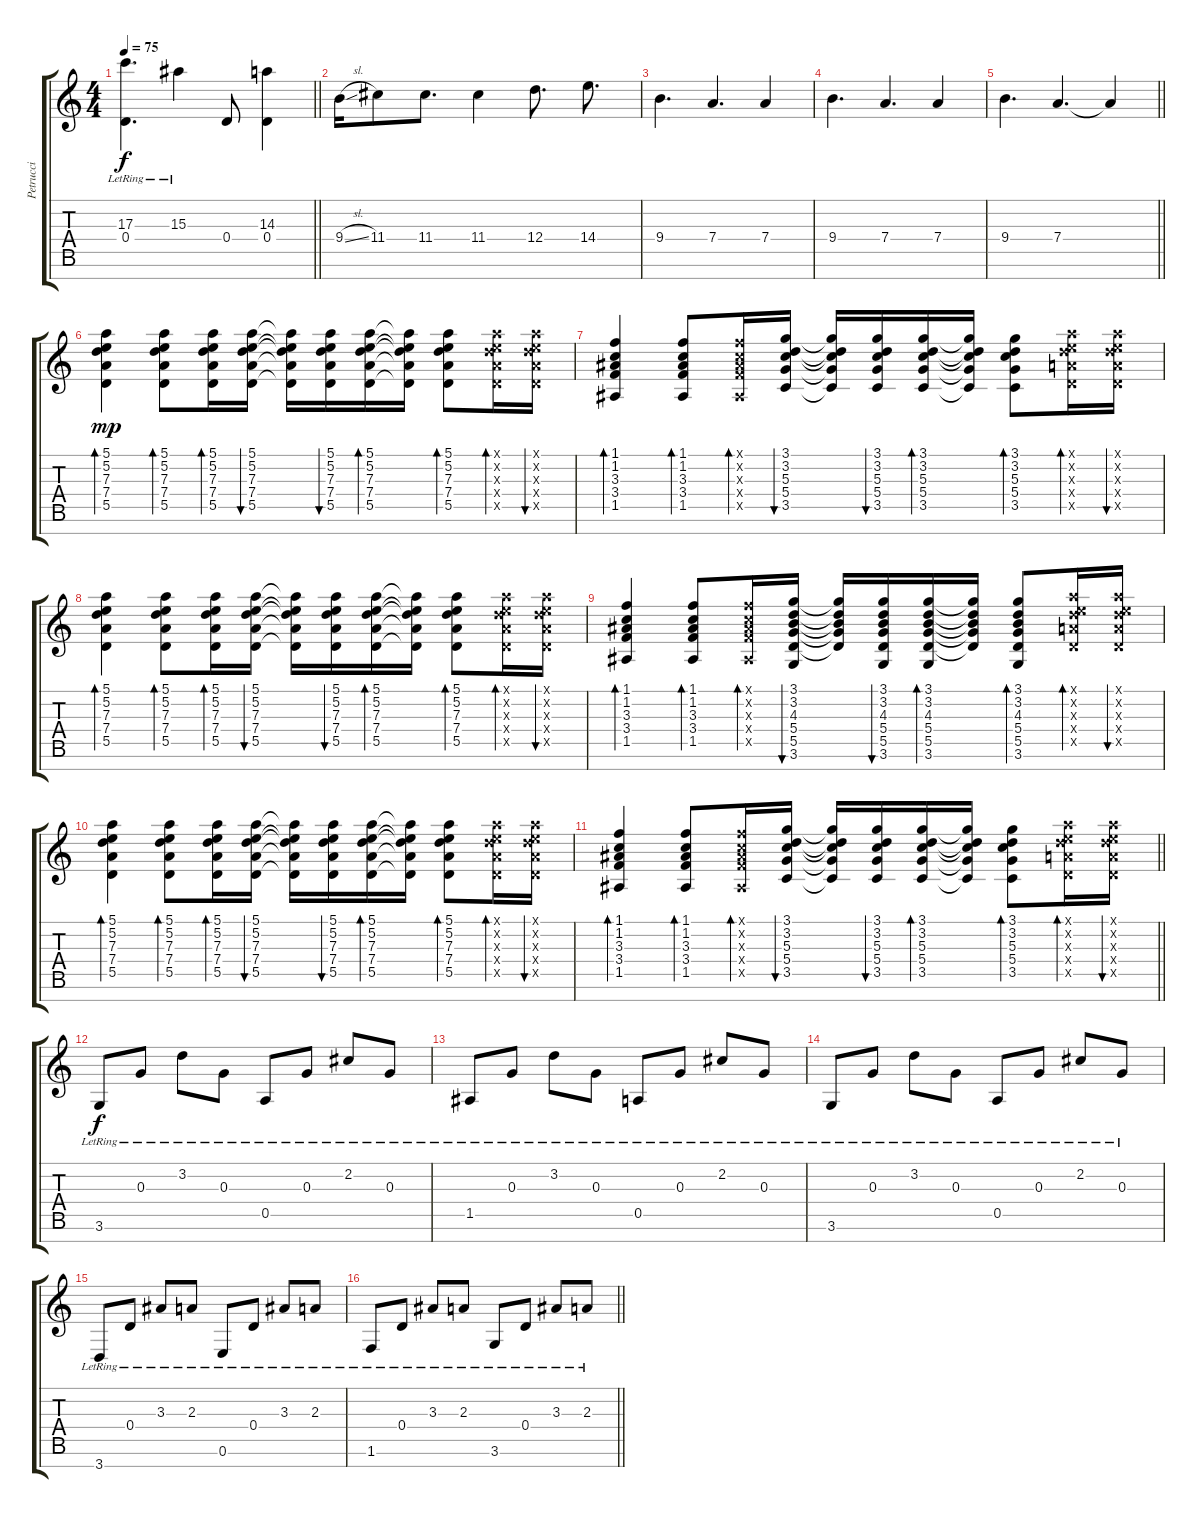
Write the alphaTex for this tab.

\track ("Petrucci" "Petrucci") {instrument electricguitarjazz}
\staff {score tabs}
\tuning (E4 B3 G3 D3 A2 E2 B1) {hide}
\ts (4 4)
\tempo 75
\clef g2
\barLineRight lightlight
\ks c
(17.3 0.4{lr}).4{d dy f} 15.3{lr}.4 0.4.8 (14.3 0.4).4 |
9.4{sl}.16 11.4.8 11.4.8{d} 11.4.4 12.4.8{d} 14.4.8{d} |
9.4.4{d} 7.4.4{d} 7.4.4 |
9.4.4{d} 7.4.4{d} 7.4.4 |
\barLineRight lightlight
9.4.4{d} 7.4.4{d} 7.4{t}.4 |
(5.1 5.2 7.3 7.4 5.5).4{bd 60 dy mp volume 7} (5.1 5.2 7.3 7.4 5.5).8{bd 60} (5.1 5.2 7.3 7.4 5.5).16{bd 60} (5.1 5.2 7.3 7.4 5.5).16{bu 60} (5.1{t} 5.2{t} 7.3{t} 7.4{t} 5.5{t}).16 (5.1 5.2 7.3 7.4 5.5).16{bu 60} (5.1 5.2 7.3 7.4 5.5).16{bd 60} (5.1{t} 5.2{t} 7.3{t} 7.4{t} 5.5{t}).16 (5.1 5.2 7.3 7.4 5.5).8{bd 60} (5.1{x} 5.2{x} 7.3{x} 7.4{x} 5.5{x}).16{bd 60} (5.1{x} 5.2{x} 7.3{x} 7.4{x} 5.5{x}).16{bu 60} |
(1.1 1.2 3.3 3.4 1.5).4{bd 60} (1.1 1.2 3.3 3.4 1.5).8{bd 60} (1.1{x} 1.2{x} 3.3{x} 3.4{x} 1.5{x}).16{bd 60} (3.1 3.2 5.3 5.4 3.5).16{bu 60} (3.1{t} 3.2{t} 5.3{t} 5.4{t} 3.5{t}).16 (3.1 3.2 5.3 5.4 3.5).16{bu 60} (3.1 3.2 5.3 5.4 3.5).16{bd 60} (3.1{t} 3.2{t} 5.3{t} 5.4{t} 3.5{t}).16 (3.1 3.2 5.3 5.4 3.5).8{bd 60} (5.1{x} 5.2{x} 7.3{x} 7.4{x} 5.5{x}).16{bd 60} (5.1{x} 5.2{x} 7.3{x} 7.4{x} 5.5{x}).16{bu 60} |
(5.1 5.2 7.3 7.4 5.5).4{bd 60} (5.1 5.2 7.3 7.4 5.5).8{bd 60} (5.1 5.2 7.3 7.4 5.5).16{bd 60} (5.1 5.2 7.3 7.4 5.5).16{bu 60} (5.1{t} 5.2{t} 7.3{t} 7.4{t} 5.5{t}).16 (5.1 5.2 7.3 7.4 5.5).16{bu 60} (5.1 5.2 7.3 7.4 5.5).16{bd 60} (5.1{t} 5.2{t} 7.3{t} 7.4{t} 5.5{t}).16 (5.1 5.2 7.3 7.4 5.5).8{bd 60} (5.1{x} 5.2{x} 7.3{x} 7.4{x} 5.5{x}).16{bd 60} (5.1{x} 5.2{x} 7.3{x} 7.4{x} 5.5{x}).16{bu 60} |
(1.1 1.2 3.3 3.4 1.5).4{bd 60} (1.1 1.2 3.3 3.4 1.5).8{bd 60} (1.1{x} 1.2{x} 3.3{x} 3.4{x} 1.5{x}).16{bd 60} (3.1 3.2 4.3 5.4 5.5 3.6).16{bu 60} (3.1{t} 3.2{t} 4.3{t} 5.4{t} 5.5{t}).16 (3.1 3.2 4.3 5.4 5.5 3.6).16{bu 60} (3.1 3.2 4.3 5.4 5.5 3.6).16{bd 60} (3.1{t} 3.2{t} 4.3{t} 5.4{t} 5.5{t}).16 (3.1 3.2 4.3 5.4 5.5 3.6).8{bd 60} (5.1{x} 5.2{x} 7.3{x} 7.4{x} 5.5{x}).16{bd 60} (5.1{x} 5.2{x} 7.3{x} 7.4{x} 5.5{x}).16{bu 60} |
(5.1 5.2 7.3 7.4 5.5).4{bd 60} (5.1 5.2 7.3 7.4 5.5).8{bd 60} (5.1 5.2 7.3 7.4 5.5).16{bd 60} (5.1 5.2 7.3 7.4 5.5).16{bu 60} (5.1{t} 5.2{t} 7.3{t} 7.4{t} 5.5{t}).16 (5.1 5.2 7.3 7.4 5.5).16{bu 60} (5.1 5.2 7.3 7.4 5.5).16{bd 60} (5.1{t} 5.2{t} 7.3{t} 7.4{t} 5.5{t}).16 (5.1 5.2 7.3 7.4 5.5).8{bd 60} (5.1{x} 5.2{x} 7.3{x} 7.4{x} 5.5{x}).16{bd 60} (5.1{x} 5.2{x} 7.3{x} 7.4{x} 5.5{x}).16{bu 60} |
\barLineRight lightlight
(1.1 1.2 3.3 3.4 1.5).4{bd 60} (1.1 1.2 3.3 3.4 1.5).8{bd 60} (1.1{x} 1.2{x} 3.3{x} 3.4{x} 1.5{x}).16{bd 60} (3.1 3.2 5.3 5.4 3.5).16{bu 60} (3.1{t} 3.2{t} 5.3{t} 5.4{t} 3.5{t}).16 (3.1 3.2 5.3 5.4 3.5).16{bu 60} (3.1 3.2 5.3 5.4 3.5).16{bd 60} (3.1{t} 3.2{t} 5.3{t} 5.4{t} 3.5{t}).16 (3.1 3.2 5.3 5.4 3.5).8{bd 60} (5.1{x} 5.2{x} 7.3{x} 7.4{x} 5.5{x}).16{bd 60} (5.1{x} 5.2{x} 7.3{x} 7.4{x} 5.5{x}).16{bu 60} |
3.6{lr}.8{dy f} 0.3{lr}.8 3.2{lr}.8 0.3{lr}.8 0.5{lr}.8 0.3{lr}.8 2.2{lr}.8 0.3{lr}.8 |
1.5{lr}.8 0.3{lr}.8 3.2{lr}.8 0.3{lr}.8 0.5{lr}.8 0.3{lr}.8 2.2{lr}.8 0.3{lr}.8 |
3.6{lr}.8 0.3{lr}.8 3.2{lr}.8 0.3{lr}.8 0.5{lr}.8 0.3{lr}.8 2.2{lr}.8 0.3{lr}.8 |
3.7{lr}.8 0.4{lr}.8 3.3{lr}.8 2.3{lr}.8 0.6{lr}.8 0.4{lr}.8 3.3{lr}.8 2.3{lr}.8 |
\barLineRight lightlight
1.6{lr}.8 0.4{lr}.8 3.3{lr}.8 2.3{lr}.8 3.6{lr}.8 0.4{lr}.8 3.3{lr}.8 2.3{lr}.8
